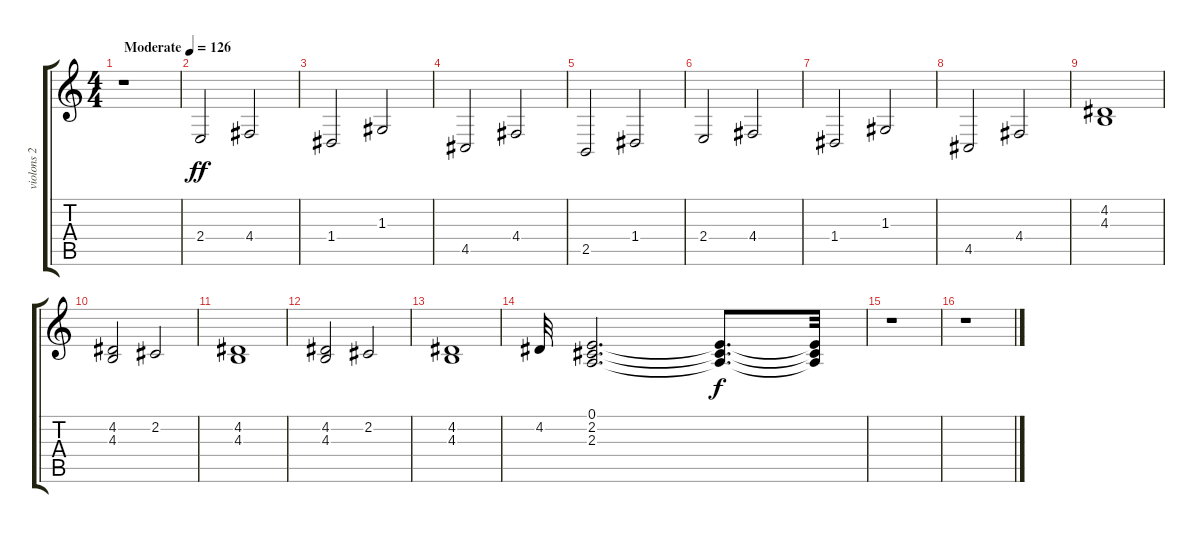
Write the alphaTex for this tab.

\track ("violons 2" "violons 2") {instrument stringensemble1}
\staff {score tabs}
\tuning (E4 B3 G3 D3 A2 E2) {hide}
\ts (4 4)
\tempo (126 "Moderate")
\clef g2
\ks c
r.1{dy ff instrument stringensemble1} |
2.4.2 4.4.2 |
1.4.2 1.3.2 |
4.5.2 4.4.2 |
2.5.2 1.4.2 |
2.4.2 4.4.2 |
1.4.2 1.3.2 |
4.5.2 4.4.2 |
(4.2 4.3).1 |
(4.2 4.3).2 2.2.2 |
(4.2 4.3).1 |
(4.2 4.3).2 2.2.2 |
(4.2 4.3).1 |
4.2.32 (0.1 2.2 2.3).2{d} (0.1{t} 2.2{t} 2.3{t}).8{d dy f} (0.1{t} 2.2{t} 2.3{t}).32 |
r.1 |
r.1
